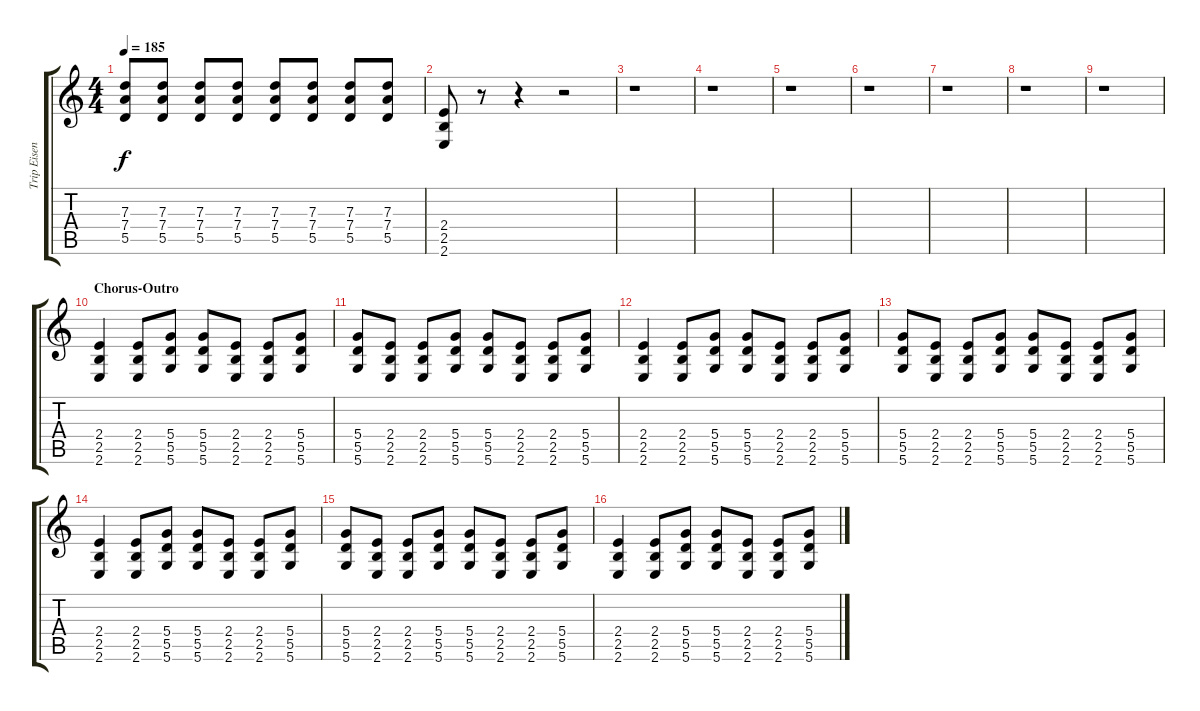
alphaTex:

\track ("Trip Eisen/Ace" "Trip Eisen") {instrument distortionguitar}
\staff {score tabs}
\tuning (E4 B3 G3 D3 A2 D2) {hide}
\ts (4 4)
\tempo 185
\clef g2
\ks c
(7.3 7.4 5.5).8{dy f} (7.3 7.4 5.5).8 (7.3 7.4 5.5).8 (7.3 7.4 5.5).8 (7.3 7.4 5.5).8 (7.3 7.4 5.5).8 (7.3 7.4 5.5).8 (7.3 7.4 5.5).8 |
(2.4 2.5 2.6).8 r.8 r.4 r.2 |
r.1 |
r.1 |
r.1 |
r.1 |
r.1 |
r.1 |
r.1 |
\section ("" "Chorus-Outro")
(2.4 2.5 2.6).4 (2.4 2.5 2.6).8 (5.4 5.5 5.6).8 (5.4 5.5 5.6).8 (2.4 2.5 2.6).8 (2.4 2.5 2.6).8 (5.4 5.5 5.6).8 |
(5.4 5.5 5.6).8 (2.4 2.5 2.6).8 (2.4 2.5 2.6).8 (5.4 5.5 5.6).8 (5.4 5.5 5.6).8 (2.4 2.5 2.6).8 (2.4 2.5 2.6).8 (5.4 5.5 5.6).8 |
(2.4 2.5 2.6).4 (2.4 2.5 2.6).8 (5.4 5.5 5.6).8 (5.4 5.5 5.6).8 (2.4 2.5 2.6).8 (2.4 2.5 2.6).8 (5.4 5.5 5.6).8 |
(5.4 5.5 5.6).8 (2.4 2.5 2.6).8 (2.4 2.5 2.6).8 (5.4 5.5 5.6).8 (5.4 5.5 5.6).8 (2.4 2.5 2.6).8 (2.4 2.5 2.6).8 (5.4 5.5 5.6).8 |
(2.4 2.5 2.6).4 (2.4 2.5 2.6).8 (5.4 5.5 5.6).8 (5.4 5.5 5.6).8 (2.4 2.5 2.6).8 (2.4 2.5 2.6).8 (5.4 5.5 5.6).8 |
(5.4 5.5 5.6).8 (2.4 2.5 2.6).8 (2.4 2.5 2.6).8 (5.4 5.5 5.6).8 (5.4 5.5 5.6).8 (2.4 2.5 2.6).8 (2.4 2.5 2.6).8 (5.4 5.5 5.6).8 |
(2.4 2.5 2.6).4 (2.4 2.5 2.6).8 (5.4 5.5 5.6).8 (5.4 5.5 5.6).8 (2.4 2.5 2.6).8 (2.4 2.5 2.6).8 (5.4 5.5 5.6).8
